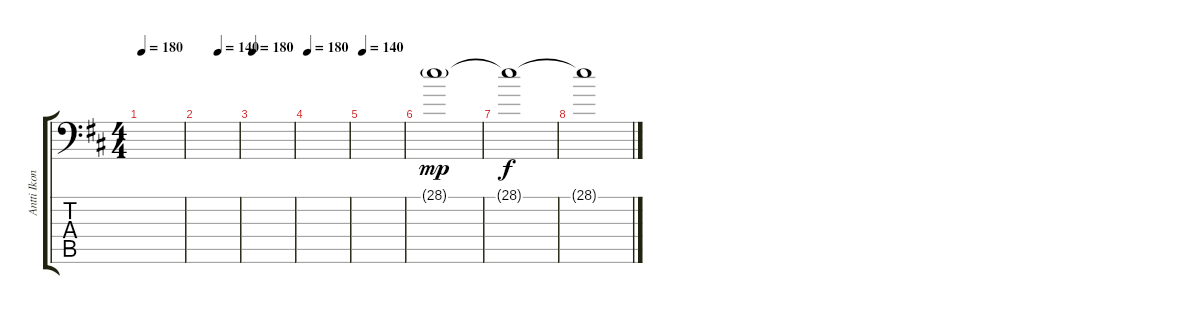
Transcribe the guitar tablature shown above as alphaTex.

\track ("Antti Ikonen " "Antti Ikon") {instrument stringensemble1}
\staff {score tabs}
\tuning (C3 G2 D2 A1 E1 B0) {hide}
\ts (4 4)
\tempo 180
\clef f4
\ks d
|
\tempo (140 0.5)
|
\tempo 180
|
\tempo 180
|
\tempo 140
|
28.1{g}.1{dy mp instrument acousticgrandpiano} |
28.1{t}.1{dy f} |
28.1{t}.1
